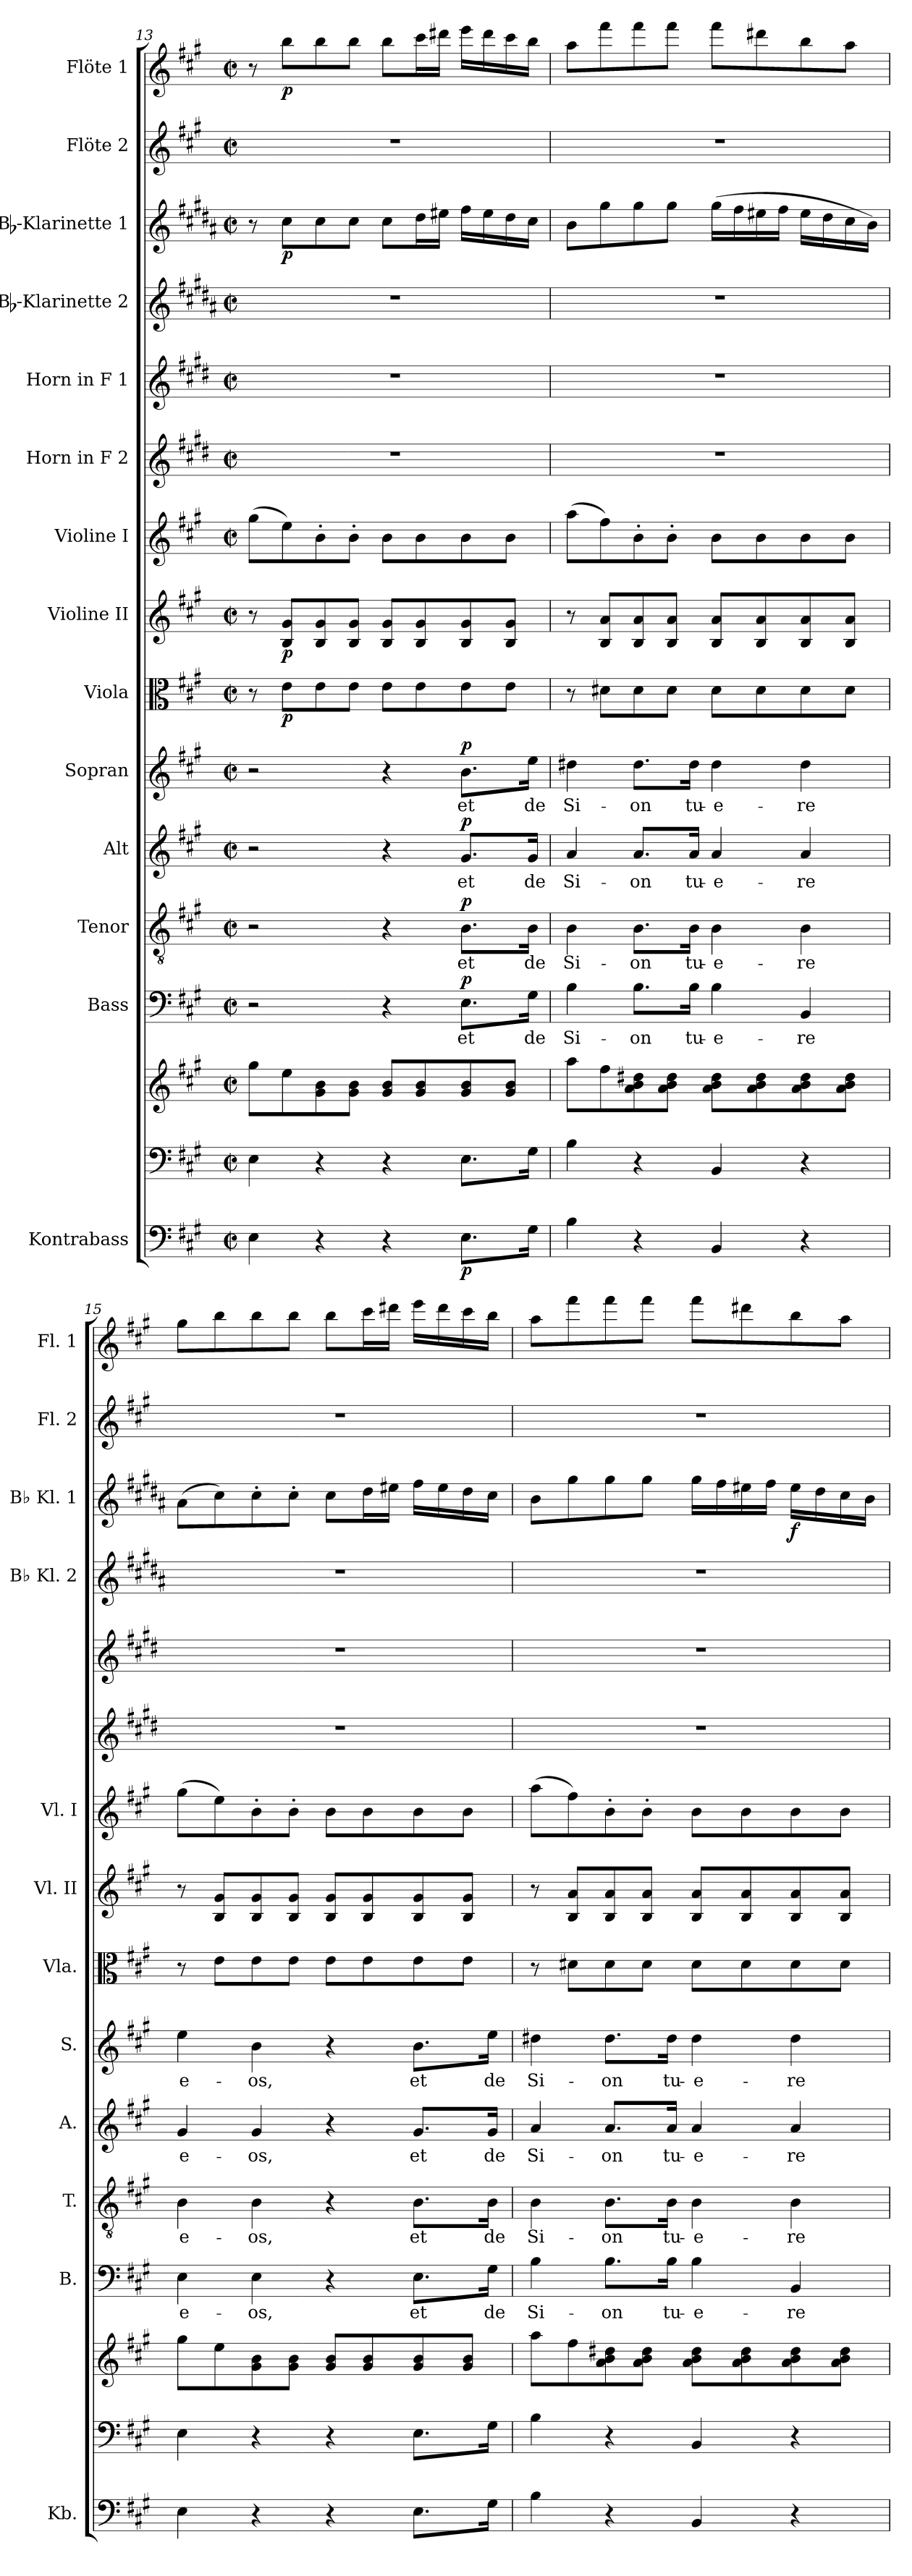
**kern	**dynam	**kern	**kern	**kern	**text	**dynam	**kern	**text	**dynam	**kern	**text	**dynam	**kern	**text	**dynam	**kern	**dynam	**kern	**dynam	**kern	**kern	**kern	**kern	**kern	**dynam	**kern	**kern	**dynam
*part15	*part15	*part14	*part14	*part13	*part13	*part13	*part12	*part12	*part12	*part11	*part11	*part11	*part10	*part10	*part10	*part9	*part9	*part8	*part8	*part7	*part6	*part5	*part4	*part3	*part3	*part2	*part1	*part1
*staff16	*staff16	*staff15	*staff14	*staff13	*staff13	*staff13	*staff12	*staff12	*staff12	*staff11	*staff11	*staff11	*staff10	*staff10	*staff10	*staff9	*staff9	*staff8	*staff8	*staff7	*staff6	*staff5	*staff4	*staff3	*staff3	*staff2	*staff1	*staff1
*I"Kontrabass	*	*	*	*I"Bass	*	*	*I"Tenor	*	*	*I"Alt	*	*	*I"Sopran	*	*	*I"Viola	*	*I"Violine II	*	*I"Violine I	*I"Horn in F 2	*I"Horn in F 1	*I"Bb-Klarinette 2	*I"Bb-Klarinette 1	*	*I"Flöte 2	*I"Flöte 1	*
*I'Kb.	*	*	*	*I'B.	*	*	*I'T.	*	*	*I'A.	*	*	*I'S.	*	*	*I'Vla.	*	*I'Vl. II	*	*I'Vl. I	*	*	*I'Bb Kl. 2	*I'Bb Kl. 1	*	*I'Fl. 2	*I'Fl. 1	*
*clefF4	*	*clefF4	*clefG2	*clefF4	*	*	*clefGv2	*	*	*clefG2	*	*	*clefG2	*	*	*clefC3	*	*clefG2	*	*clefG2	*clefG2	*clefG2	*clefG2	*clefG2	*	*clefG2	*clefG2	*
*ITrd7c12	*	*	*	*	*	*	*	*	*	*	*	*	*	*	*	*	*	*	*	*	*ITrd4c7	*ITrd4c7	*ITrd1c2	*ITrd1c2	*	*	*	*
*k[f#c#g#]	*	*k[f#c#g#]	*k[f#c#g#]	*k[f#c#g#]	*	*	*k[f#c#g#]	*	*	*k[f#c#g#]	*	*	*k[f#c#g#]	*	*	*k[f#c#g#]	*	*k[f#c#g#]	*	*k[f#c#g#]	*k[f#c#g#]	*k[f#c#g#]	*k[f#c#g#]	*k[f#c#g#]	*	*k[f#c#g#]	*k[f#c#g#]	*
*A:	*	*A:	*A:	*A:	*	*	*A:	*	*	*A:	*	*	*A:	*	*	*A:	*	*A:	*	*A:	*A:	*A:	*A:	*A:	*	*A:	*A:	*
*M2/2	*	*M2/2	*M2/2	*M2/2	*	*	*M2/2	*	*	*M2/2	*	*	*M2/2	*	*	*M2/2	*	*M2/2	*	*M2/2	*M2/2	*M2/2	*M2/2	*M2/2	*	*M2/2	*M2/2	*
*met(c|)	*	*met(c|)	*met(c|)	*met(c|)	*	*	*met(c|)	*	*	*met(c|)	*	*	*met(c|)	*	*	*met(c|)	*	*met(c|)	*	*met(c|)	*met(c|)	*met(c|)	*met(c|)	*met(c|)	*	*met(c|)	*met(c|)	*
=13	=13	=13	=13	=13	=13	=13	=13	=13	=13	=13	=13	=13	=13	=13	=13	=13	=13	=13	=13	=13	=13	=13	=13	=13	=13	=13	=13	=13
4EE\	.	4E\	8gg#\L	2r	.	.	2r	.	.	2r	.	.	2r	.	.	8r	.	8r	.	(>8gg#\L	1r	1r	1r	8r	.	1r	8r	.
!	!	!	!	!	!	!	!	!	!	!	!	!	!	!	!	!	!LO:DY:b	!	!LO:DY:b	!	!	!	!	!	!LO:DY:b	!	!	!LO:DY:b
.	.	.	8ee\	.	.	.	.	.	.	.	.	.	.	.	.	8e\L	p	8B/ 8g#/L	p	8ee\)	.	.	.	8b\L	p	.	8bb\L	p
4r	.	4r	8g#\ 8b\	.	.	.	.	.	.	.	.	.	.	.	.	8e\	.	8B/ 8g#/	.	8b'>\	.	.	.	8b\	.	.	8bb\	.
.	.	.	8g#\ 8b\J	.	.	.	.	.	.	.	.	.	.	.	.	8e\J	.	8B/ 8g#/J	.	8b'>\J	.	.	.	8b\J	.	.	8bb\J	.
4r	.	4r	8g#/ 8b/L	4r	.	.	4r	.	.	4r	.	.	4r	.	.	8e\L	.	8B/ 8g#/L	.	8b\L	.	.	.	8b\L	.	.	8bb\L	.
.	.	.	8g#/ 8b/	.	.	.	.	.	.	.	.	.	.	.	.	8e\	.	8B/ 8g#/	.	8b\	.	.	.	16cc#\L	.	.	16ccc#\L	.
.	.	.	.	.	.	.	.	.	.	.	.	.	.	.	.	.	.	.	.	.	.	.	.	16dd#X\JJ	.	.	16ddd#X\JJ	.
!	!LO:DY:b	!	!	!	!LO:LY:b	!LO:DY:a	!	!LO:LY:b	!LO:DY:a	!	!LO:LY:b	!LO:DY:a	!	!LO:LY:b	!LO:DY:a	!	!	!	!	!	!	!	!	!	!	!	!	!
8.EE\L	p	8.E\L	8g#/ 8b/	8.E\L	et	p	8.B\L	et	p	8.g#/L	et	p	8.b\L	et	p	8e\	.	8B/ 8g#/	.	8b\	.	.	.	16ee\LL	.	.	16eee\LL	.
.	.	.	.	.	.	.	.	.	.	.	.	.	.	.	.	.	.	.	.	.	.	.	.	16dd#\	.	.	16ddd#\	.
.	.	.	8g#/ 8b/J	.	.	.	.	.	.	.	.	.	.	.	.	8e\J	.	8B/ 8g#/J	.	8b\J	.	.	.	16cc#\	.	.	16ccc#\	.
!	!	!	!	!	!LO:LY:b	!	!	!LO:LY:b	!	!	!LO:LY:b	!	!	!LO:LY:b	!	!	!	!	!	!	!	!	!	!	!	!	!	!
16GG#\Jk	.	16G#\Jk	.	16G#\Jk	de	.	16B\Jk	de	.	16g#/Jk	de	.	16ee\Jk	de	.	.	.	.	.	.	.	.	.	16b\JJ	.	.	16bb\JJ	.
=14	=14	=14	=14	=14	=14	=14	=14	=14	=14	=14	=14	=14	=14	=14	=14	=14	=14	=14	=14	=14	=14	=14	=14	=14	=14	=14	=14	=14
!	!	!	!	!	!LO:LY:b	!	!	!LO:LY:b	!	!	!LO:LY:b	!	!	!LO:LY:b	!	!	!	!	!	!	!	!	!	!	!	!	!	!
4BB\	.	4B\	8aa\L	4B\	Si-	.	4B\	Si-	.	4a/	Si-	.	4dd#X\	Si-	.	8r	.	8r	.	(>8aa\L	1r	1r	1r	8a\L	.	1r	8aa\L	.
.	.	.	8ff#\	.	.	.	.	.	.	.	.	.	.	.	.	8d#X\L	.	8B/ 8a/L	.	8ff#\)	.	.	.	8ff#\	.	.	8fff#\	.
!	!	!	!	!	!LO:LY:b	!	!	!LO:LY:b	!	!	!LO:LY:b	!	!	!LO:LY:b	!	!	!	!	!	!	!	!	!	!	!	!	!	!
4r	.	4r	8a\ 8b\ 8dd#X\	8.B\L	-on	.	8.B\L	-on	.	8.a/L	-on	.	8.dd#\L	-on	.	8d#\	.	8B/ 8a/	.	8b'>\	.	.	.	8ff#\	.	.	8fff#\	.
.	.	.	8a\ 8b\ 8dd#\J	.	.	.	.	.	.	.	.	.	.	.	.	8d#\J	.	8B/ 8a/J	.	8b'>\J	.	.	.	8ff#\J	.	.	8fff#\J	.
!	!	!	!	!	!LO:LY:b	!	!	!LO:LY:b	!	!	!LO:LY:b	!	!	!LO:LY:b	!	!	!	!	!	!	!	!	!	!	!	!	!	!
.	.	.	.	16B\Jk	tu-	.	16B\Jk	tu-	.	16a/Jk	tu-	.	16dd#\Jk	tu-	.	.	.	.	.	.	.	.	.	.	.	.	.	.
!	!	!	!	!	!LO:LY:b	!	!	!LO:LY:b	!	!	!LO:LY:b	!	!	!LO:LY:b	!	!	!	!	!	!	!	!	!	!	!	!	!	!
4BBB/	.	4BB/	8a\ 8b\ 8dd#\L	4B\	-e-	.	4B\	-e-	.	4a/	-e-	.	4dd#\	-e-	.	8d#\L	.	8B/ 8a/L	.	8b\L	.	.	.	(>16ff#\LL	.	.	8fff#\L	.
.	.	.	.	.	.	.	.	.	.	.	.	.	.	.	.	.	.	.	.	.	.	.	.	16ee\	.	.	.	.
.	.	.	8a\ 8b\ 8dd#\	.	.	.	.	.	.	.	.	.	.	.	.	8d#\	.	8B/ 8a/	.	8b\	.	.	.	16dd#X\	.	.	8ddd#X\	.
.	.	.	.	.	.	.	.	.	.	.	.	.	.	.	.	.	.	.	.	.	.	.	.	16ee\JJ	.	.	.	.
!	!	!	!	!	!LO:LY:b	!	!	!LO:LY:b	!	!	!LO:LY:b	!	!	!LO:LY:b	!	!	!	!	!	!	!	!	!	!	!	!	!	!
4r	.	4r	8a\ 8b\ 8dd#\	4BB/	-re	.	4B\	-re	.	4a/	-re	.	4dd#\	-re	.	8d#\	.	8B/ 8a/	.	8b\	.	.	.	16dd#\LL	.	.	8bb\	.
.	.	.	.	.	.	.	.	.	.	.	.	.	.	.	.	.	.	.	.	.	.	.	.	16cc#\	.	.	.	.
.	.	.	8a\ 8b\ 8dd#\J	.	.	.	.	.	.	.	.	.	.	.	.	8d#\J	.	8B/ 8a/J	.	8b\J	.	.	.	16b\	.	.	8aa\J	.
.	.	.	.	.	.	.	.	.	.	.	.	.	.	.	.	.	.	.	.	.	.	.	.	16a\JJ)	.	.	.	.
=15	=15	=15	=15	=15	=15	=15	=15	=15	=15	=15	=15	=15	=15	=15	=15	=15	=15	=15	=15	=15	=15	=15	=15	=15	=15	=15	=15	=15
!	!	!	!	!	!LO:LY:b	!	!	!LO:LY:b	!	!	!LO:LY:b	!	!	!LO:LY:b	!	!	!	!	!	!	!	!	!	!	!	!	!	!
4EE\	.	4E\	8gg#\L	4E\	e-	.	4B\	e-	.	4g#/	e-	.	4ee\	e-	.	8r	.	8r	.	(>8gg#\L	1r	1r	1r	(>8g#\L	.	1r	8gg#\L	.
.	.	.	8ee\	.	.	.	.	.	.	.	.	.	.	.	.	8e\L	.	8B/ 8g#/L	.	8ee\)	.	.	.	8b\)	.	.	8bb\	.
!	!	!	!	!	!LO:LY:b	!	!	!LO:LY:b	!	!	!LO:LY:b	!	!	!LO:LY:b	!	!	!	!	!	!	!	!	!	!	!	!	!	!
4r	.	4r	8g#\ 8b\	4E\	-os,	.	4B\	-os,	.	4g#/	-os,	.	4b\	-os,	.	8e\	.	8B/ 8g#/	.	8b'>\	.	.	.	8b'>\	.	.	8bb\	.
.	.	.	8g#\ 8b\J	.	.	.	.	.	.	.	.	.	.	.	.	8e\J	.	8B/ 8g#/J	.	8b'>\J	.	.	.	8b'>\J	.	.	8bb\J	.
4r	.	4r	8g#/ 8b/L	4r	.	.	4r	.	.	4r	.	.	4r	.	.	8e\L	.	8B/ 8g#/L	.	8b\L	.	.	.	8b\L	.	.	8bb\L	.
.	.	.	8g#/ 8b/	.	.	.	.	.	.	.	.	.	.	.	.	8e\	.	8B/ 8g#/	.	8b\	.	.	.	16cc#\L	.	.	16ccc#\L	.
.	.	.	.	.	.	.	.	.	.	.	.	.	.	.	.	.	.	.	.	.	.	.	.	16dd#X\JJ	.	.	16ddd#X\JJ	.
!	!	!	!	!	!LO:LY:b	!	!	!LO:LY:b	!	!	!LO:LY:b	!	!	!LO:LY:b	!	!	!	!	!	!	!	!	!	!	!	!	!	!
8.EE\L	.	8.E\L	8g#/ 8b/	8.E\L	et	.	8.B\L	et	.	8.g#/L	et	.	8.b\L	et	.	8e\	.	8B/ 8g#/	.	8b\	.	.	.	16ee\LL	.	.	16eee\LL	.
.	.	.	.	.	.	.	.	.	.	.	.	.	.	.	.	.	.	.	.	.	.	.	.	16dd#\	.	.	16ddd#\	.
.	.	.	8g#/ 8b/J	.	.	.	.	.	.	.	.	.	.	.	.	8e\J	.	8B/ 8g#/J	.	8b\J	.	.	.	16cc#\	.	.	16ccc#\	.
!	!	!	!	!	!LO:LY:b	!	!	!LO:LY:b	!	!	!LO:LY:b	!	!	!LO:LY:b	!	!	!	!	!	!	!	!	!	!	!	!	!	!
16GG#\Jk	.	16G#\Jk	.	16G#\Jk	de	.	16B\Jk	de	.	16g#/Jk	de	.	16ee\Jk	de	.	.	.	.	.	.	.	.	.	16b\JJ	.	.	16bb\JJ	.
=16	=16	=16	=16	=16	=16	=16	=16	=16	=16	=16	=16	=16	=16	=16	=16	=16	=16	=16	=16	=16	=16	=16	=16	=16	=16	=16	=16	=16
!	!	!	!	!	!LO:LY:b	!	!	!LO:LY:b	!	!	!LO:LY:b	!	!	!LO:LY:b	!	!	!	!	!	!	!	!	!	!	!	!	!	!
4BB\	.	4B\	8aa\L	4B\	Si-	.	4B\	Si-	.	4a/	Si-	.	4dd#X\	Si-	.	8r	.	8r	.	(>8aa\L	1r	1r	1r	8a\L	.	1r	8aa\L	.
.	.	.	8ff#\	.	.	.	.	.	.	.	.	.	.	.	.	8d#X\L	.	8B/ 8a/L	.	8ff#\)	.	.	.	8ff#\	.	.	8fff#\	.
!	!	!	!	!	!LO:LY:b	!	!	!LO:LY:b	!	!	!LO:LY:b	!	!	!LO:LY:b	!	!	!	!	!	!	!	!	!	!	!	!	!	!
4r	.	4r	8a\ 8b\ 8dd#X\	8.B\L	-on	.	8.B\L	-on	.	8.a/L	-on	.	8.dd#\L	-on	.	8d#\	.	8B/ 8a/	.	8b'>\	.	.	.	8ff#\	.	.	8fff#\	.
.	.	.	8a\ 8b\ 8dd#\J	.	.	.	.	.	.	.	.	.	.	.	.	8d#\J	.	8B/ 8a/J	.	8b'>\J	.	.	.	8ff#\J	.	.	8fff#\J	.
!	!	!	!	!	!LO:LY:b	!	!	!LO:LY:b	!	!	!LO:LY:b	!	!	!LO:LY:b	!	!	!	!	!	!	!	!	!	!	!	!	!	!
.	.	.	.	16B\Jk	tu-	.	16B\Jk	tu-	.	16a/Jk	tu-	.	16dd#\Jk	tu-	.	.	.	.	.	.	.	.	.	.	.	.	.	.
!	!	!	!	!	!LO:LY:b	!	!	!LO:LY:b	!	!	!LO:LY:b	!	!	!LO:LY:b	!	!	!	!	!	!	!	!	!	!	!	!	!	!
4BBB/	.	4BB/	8a\ 8b\ 8dd#\L	4B\	-e-	.	4B\	-e-	.	4a/	-e-	.	4dd#\	-e-	.	8d#\L	.	8B/ 8a/L	.	8b\L	.	.	.	16ff#\LL	.	.	8fff#\L	.
.	.	.	.	.	.	.	.	.	.	.	.	.	.	.	.	.	.	.	.	.	.	.	.	16ee\	.	.	.	.
.	.	.	8a\ 8b\ 8dd#\	.	.	.	.	.	.	.	.	.	.	.	.	8d#\	.	8B/ 8a/	.	8b\	.	.	.	16dd#X\	.	.	8ddd#X\	.
.	.	.	.	.	.	.	.	.	.	.	.	.	.	.	.	.	.	.	.	.	.	.	.	16ee\JJ	.	.	.	.
!	!	!	!	!	!LO:LY:b	!	!	!LO:LY:b	!	!	!LO:LY:b	!	!	!LO:LY:b	!	!	!	!	!	!	!	!	!	!	!LO:DY:b	!	!	!
4r	.	4r	8a\ 8b\ 8dd#\	4BB/	-re	.	4B\	-re	.	4a/	-re	.	4dd#\	-re	.	8d#\	.	8B/ 8a/	.	8b\	.	.	.	16dd#\LL	f	.	8bb\	.
.	.	.	.	.	.	.	.	.	.	.	.	.	.	.	.	.	.	.	.	.	.	.	.	16cc#\	.	.	.	.
.	.	.	8a\ 8b\ 8dd#\J	.	.	.	.	.	.	.	.	.	.	.	.	8d#\J	.	8B/ 8a/J	.	8b\J	.	.	.	16b\	.	.	8aa\J	.
.	.	.	.	.	.	.	.	.	.	.	.	.	.	.	.	.	.	.	.	.	.	.	.	16a\JJ	.	.	.	.
=	=	=	=	=	=	=	=	=	=	=	=	=	=	=	=	=	=	=	=	=	=	=	=	=	=	=	=	=
*-	*-	*-	*-	*-	*-	*-	*-	*-	*-	*-	*-	*-	*-	*-	*-	*-	*-	*-	*-	*-	*-	*-	*-	*-	*-	*-	*-	*-
